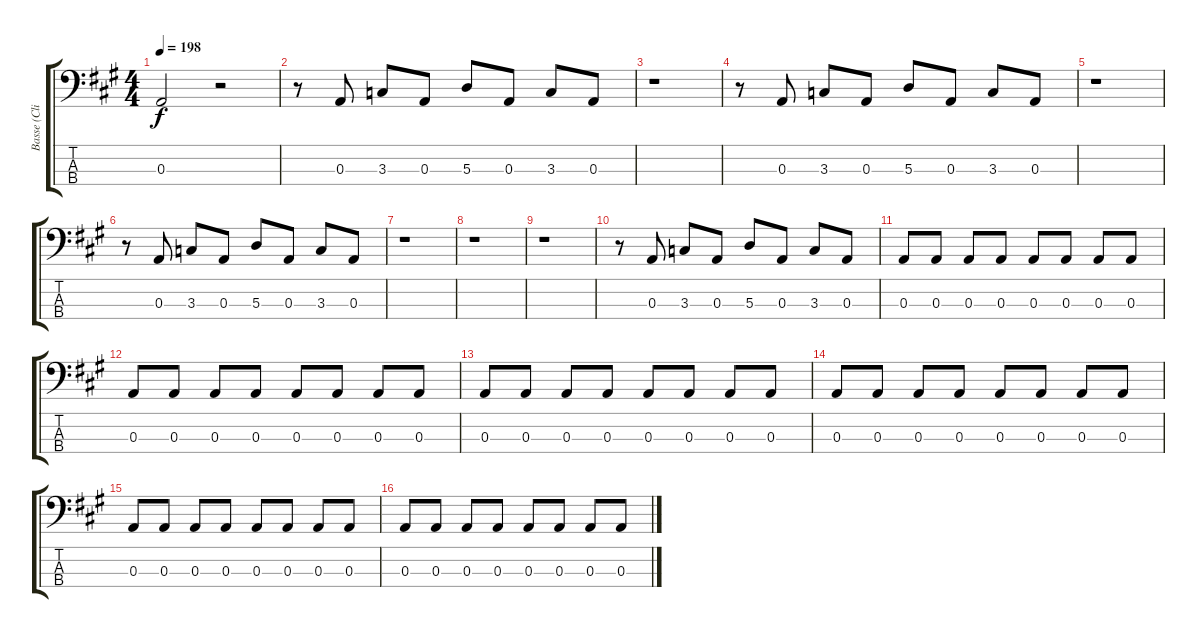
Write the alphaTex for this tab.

\track ("Basse (Cliff Willams)" "Basse (Cli") {instrument electricbasspick}
\staff {score tabs}
\tuning (G2 D2 A1 E1) {hide}
\ts (4 4)
\tempo 198
\clef f4
\ks a
0.3{t}.2{dy f} r.2 |
r.8 0.3.8 3.3.8 0.3.8 5.3.8 0.3.8 3.3.8 0.3.8 |
r.1 |
r.8 0.3.8 3.3.8 0.3.8 5.3.8 0.3.8 3.3.8 0.3.8 |
r.1 |
r.8 0.3.8 3.3.8 0.3.8 5.3.8 0.3.8 3.3.8 0.3.8 |
r.1 |
r.1 |
r.1 |
r.8 0.3.8 3.3.8 0.3.8 5.3.8 0.3.8 3.3.8 0.3.8 |
0.3.8 0.3.8 0.3.8 0.3.8 0.3.8 0.3.8 0.3.8 0.3.8 |
0.3.8 0.3.8 0.3.8 0.3.8 0.3.8 0.3.8 0.3.8 0.3.8 |
0.3.8 0.3.8 0.3.8 0.3.8 0.3.8 0.3.8 0.3.8 0.3.8 |
0.3.8 0.3.8 0.3.8 0.3.8 0.3.8 0.3.8 0.3.8 0.3.8 |
0.3.8 0.3.8 0.3.8 0.3.8 0.3.8 0.3.8 0.3.8 0.3.8 |
0.3.8 0.3.8 0.3.8 0.3.8 0.3.8 0.3.8 0.3.8 0.3.8
